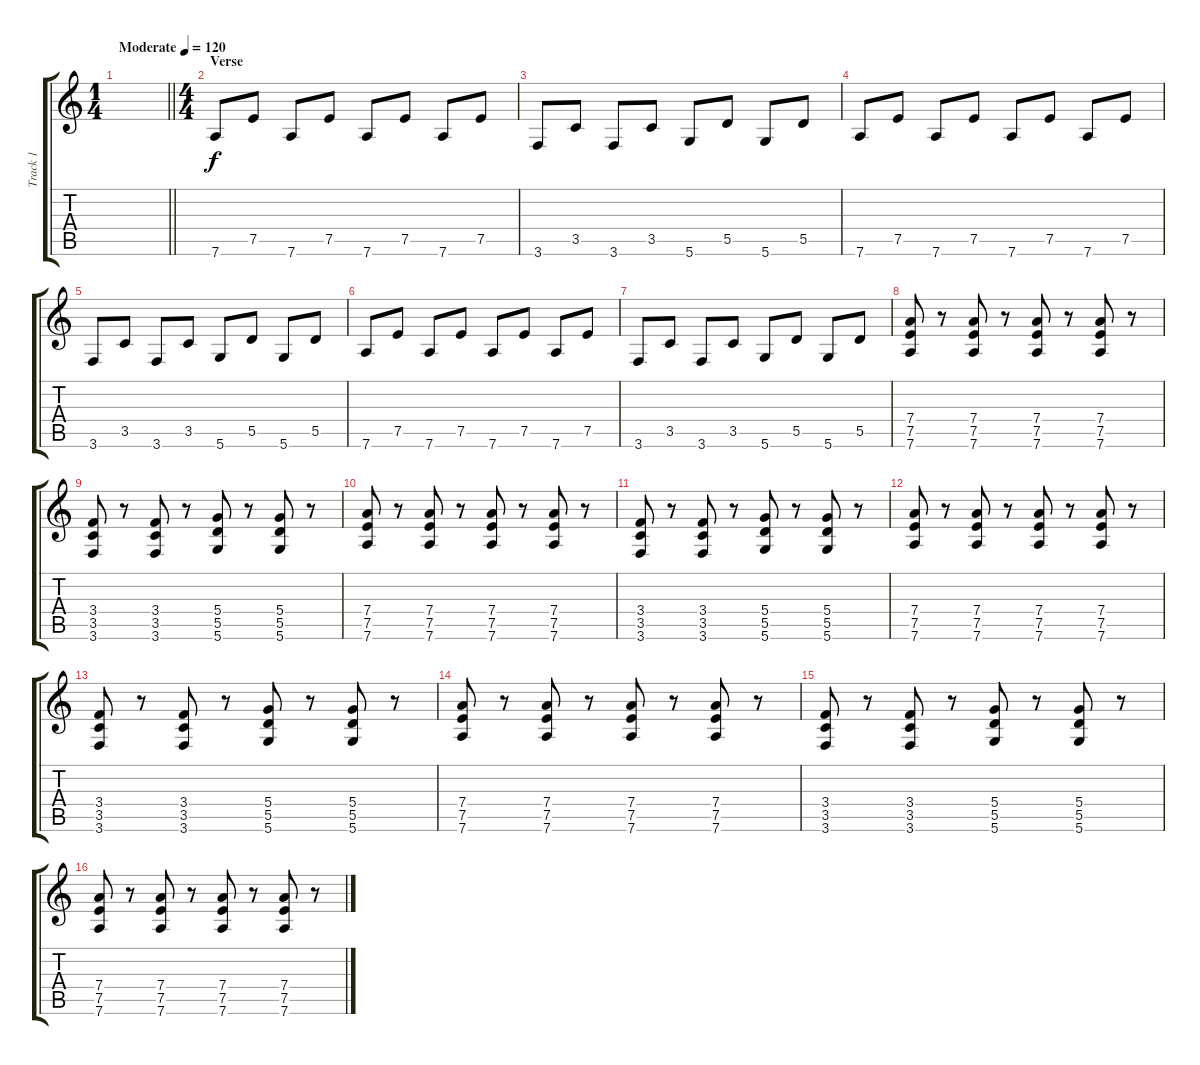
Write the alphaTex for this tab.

\track ("Track 1" "Track 1") {instrument distortionguitar}
\staff {score tabs}
\tuning (E4 B3 G3 D3 A2 D2) {hide}
\ts (1 4)
\tempo (120 "Moderate")
\clef g2
\barLineRight lightlight
\ks c
|
\ts (4 4)
\section ("" "Verse")
7.6.8 7.5.8 7.6.8 7.5.8 7.6.8 7.5.8 7.6.8 7.5.8 |
3.6.8 3.5.8 3.6.8 3.5.8 5.6.8 5.5.8 5.6.8 5.5.8 |
7.6.8 7.5.8 7.6.8 7.5.8 7.6.8 7.5.8 7.6.8 7.5.8 |
3.6.8 3.5.8 3.6.8 3.5.8 5.6.8 5.5.8 5.6.8 5.5.8 |
7.6.8 7.5.8 7.6.8 7.5.8 7.6.8 7.5.8 7.6.8 7.5.8 |
3.6.8 3.5.8 3.6.8 3.5.8 5.6.8 5.5.8 5.6.8 5.5.8 |
(7.4 7.5 7.6).8 r.8 (7.4 7.5 7.6).8 r.8 (7.4 7.5 7.6).8 r.8 (7.4 7.5 7.6).8 r.8 |
(3.4 3.5 3.6).8 r.8 (3.4 3.5 3.6).8 r.8 (5.4 5.5 5.6).8 r.8 (5.4 5.5 5.6).8 r.8 |
(7.4 7.5 7.6).8 r.8 (7.4 7.5 7.6).8 r.8 (7.4 7.5 7.6).8 r.8 (7.4 7.5 7.6).8 r.8 |
(3.4 3.5 3.6).8 r.8 (3.4 3.5 3.6).8 r.8 (5.4 5.5 5.6).8 r.8 (5.4 5.5 5.6).8 r.8 |
(7.4 7.5 7.6).8 r.8 (7.4 7.5 7.6).8 r.8 (7.4 7.5 7.6).8 r.8 (7.4 7.5 7.6).8 r.8 |
(3.4 3.5 3.6).8 r.8 (3.4 3.5 3.6).8 r.8 (5.4 5.5 5.6).8 r.8 (5.4 5.5 5.6).8 r.8 |
(7.4 7.5 7.6).8 r.8 (7.4 7.5 7.6).8 r.8 (7.4 7.5 7.6).8 r.8 (7.4 7.5 7.6).8 r.8 |
(3.4 3.5 3.6).8 r.8 (3.4 3.5 3.6).8 r.8 (5.4 5.5 5.6).8 r.8 (5.4 5.5 5.6).8 r.8 |
(7.4 7.5 7.6).8 r.8 (7.4 7.5 7.6).8 r.8 (7.4 7.5 7.6).8 r.8 (7.4 7.5 7.6).8 r.8
